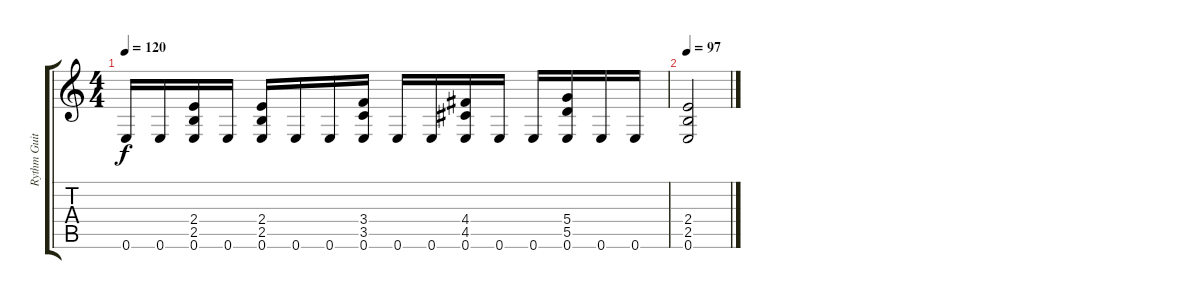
\track ("Rythm Guitar" "Rythm Guit") {instrument overdrivenguitar}
\staff {score tabs}
\tuning (E4 B3 G3 D3 A2 E2) {hide}
\ts (4 4)
\tempo 120
\clef g2
\ks c
0.6.16{dy f} 0.6.16 (2.4 2.5 0.6).16 0.6.16 (2.4 2.5 0.6).16 0.6.16 0.6.16 (3.4 3.5 0.6).16 0.6.16 0.6.16 (4.4 4.5 0.6).16 0.6.16 0.6.16 (5.4 5.5 0.6).16 0.6.16 0.6.16 |
\tempo 97
(2.4 2.5 0.6).2
